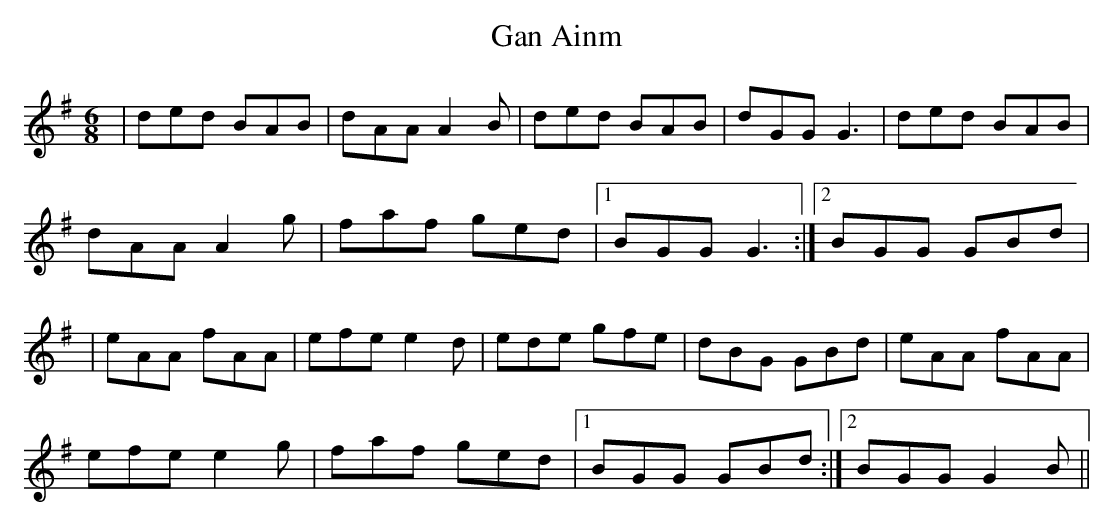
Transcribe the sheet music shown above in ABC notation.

X:1
T:Gan Ainm
M:6/8
L:1/8
K:G
|ded BAB|dAA A2B|ded BAB|dGG G3|ded BAB|
dAA A2g|faf ged|1BGG G3:|2BGG GBd|
|eAA fAA|efe e2d|ede gfe|dBG GBd|eAA fAA|
efe e2g|faf ged|1BGG GBd:|2BGGG2 B||
